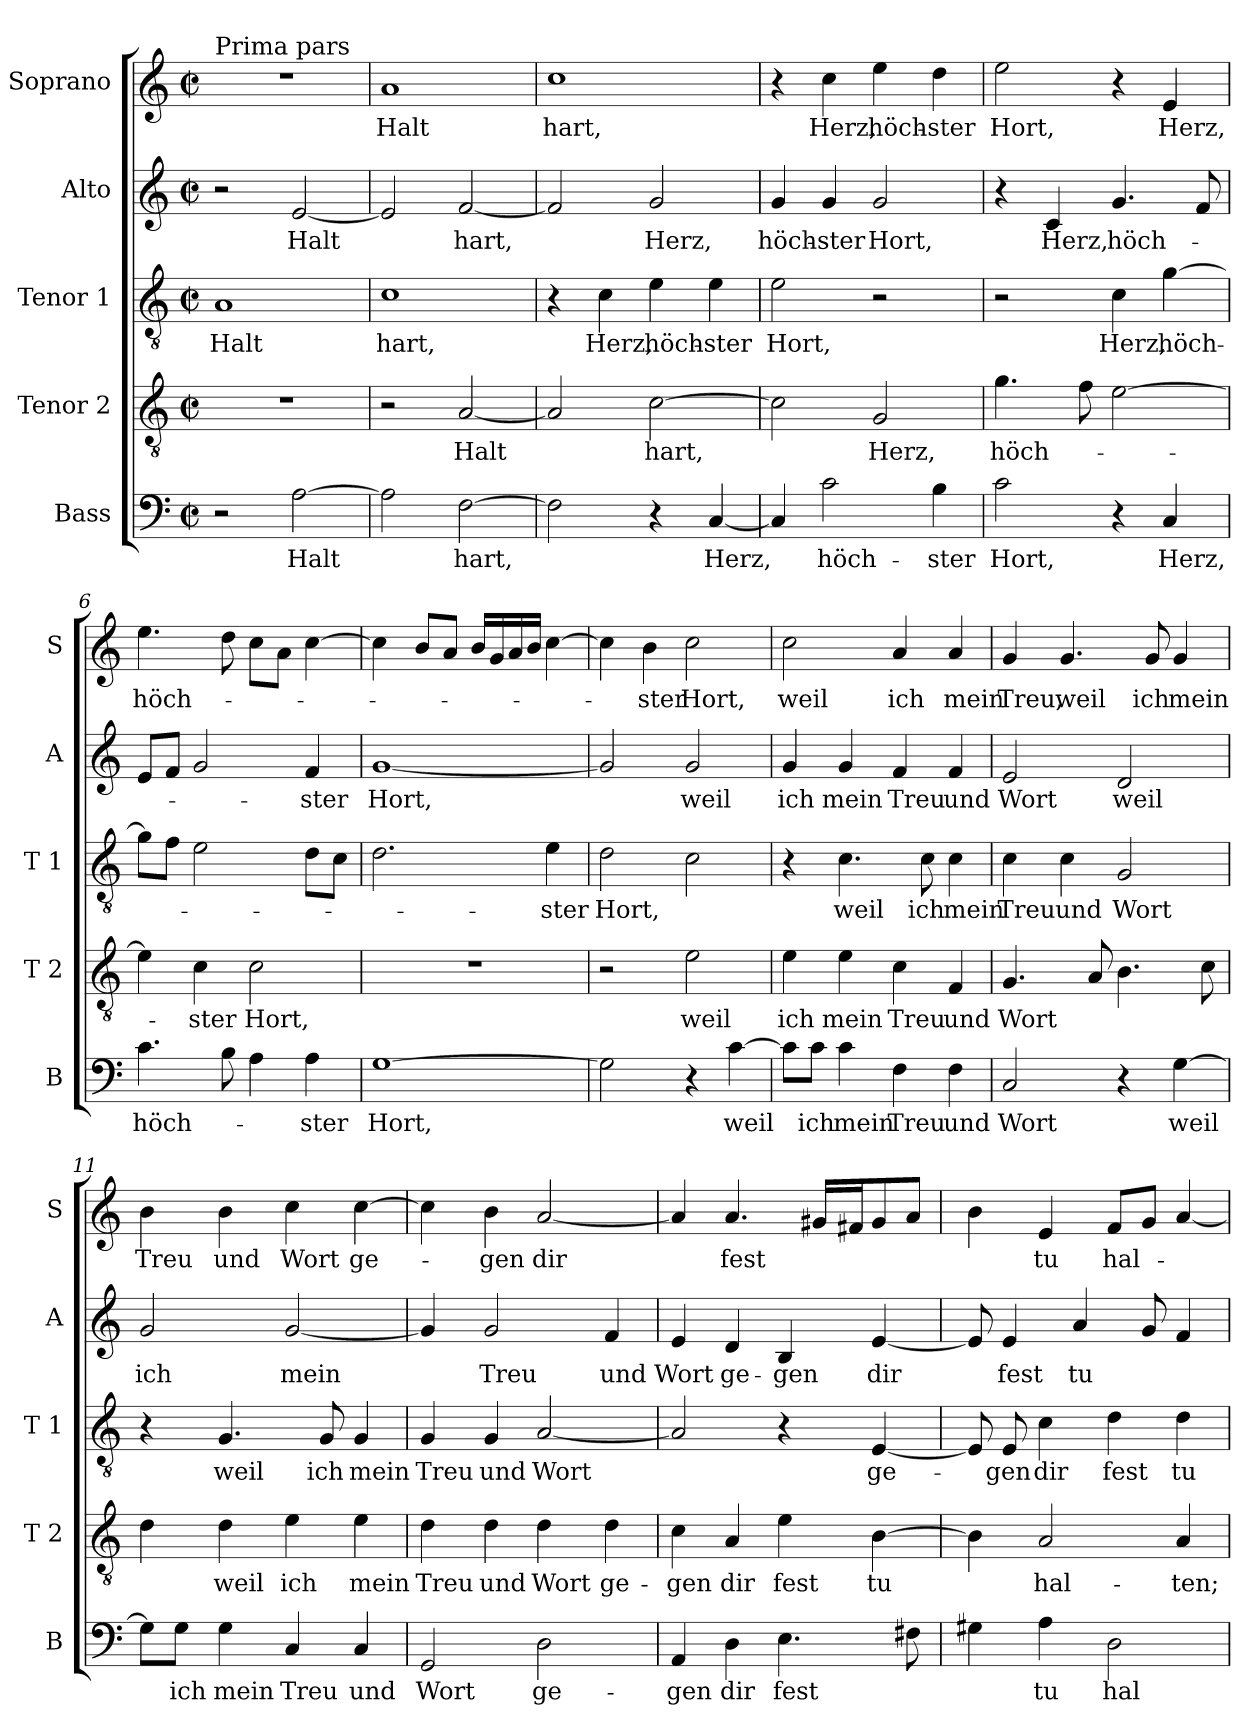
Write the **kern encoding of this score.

**kern	**text	**kern	**text	**kern	**text	**kern	**text	**kern	**text
*part5	*part5	*part4	*part4	*part3	*part3	*part2	*part2	*part1	*part1
*staff5	*staff5	*staff4	*staff4	*staff3	*staff3	*staff2	*staff2	*staff1	*staff1
*I"Bass	*	*I"Tenor 2	*	*I"Tenor 1	*	*I"Alto	*	*I"Soprano	*
*I'B	*	*I'T 2	*	*I'T 1	*	*I'A	*	*I'S	*
*clefF4	*	*clefGv2	*	*clefGv2	*	*clefG2	*	*clefG2	*
*k[]	*	*k[]	*	*k[]	*	*k[]	*	*k[]	*
*C:	*	*C:	*	*C:	*	*C:	*	*C:	*
*M2/2	*	*M2/2	*	*M2/2	*	*M2/2	*	*M2/2	*
*met(c|)	*	*met(c|)	*	*met(c|)	*	*met(c|)	*	*met(c|)	*
=1	=1	=1	=1	=1	=1	=1	=1	=1	=1
!	!	!	!	!	!	!	!	!LO:TX:a:t=Prima pars	!
!	!	!	!	!	!LO:LY:b	!	!	!	!
2r	.	1r	.	1A	Halt	2r	.	1r	.
!	!LO:LY:b	!	!	!	!	!	!LO:LY:b	!	!
[2A\	Halt	.	.	.	.	[2e/	Halt	.	.
=2	=2	=2	=2	=2	=2	=2	=2	=2	=2
!	!	!	!	!	!LO:LY:b	!	!	!	!LO:LY:b
2A\]	.	2r	.	1c	hart,	2e/]	.	1a	Halt
!	!LO:LY:b	!	!LO:LY:b	!	!	!	!LO:LY:b	!	!
[2F\	hart,	[2A/	Halt	.	.	[2f/	hart,	.	.
=3	=3	=3	=3	=3	=3	=3	=3	=3	=3
!	!	!	!	!	!	!	!	!	!LO:LY:b
2F\]	.	2A/]	.	4r	.	2f/]	.	1cc	hart,
!	!	!	!	!	!LO:LY:b	!	!	!	!
.	.	.	.	4c\	Herz,	.	.	.	.
!	!	!	!LO:LY:b	!	!LO:LY:b	!	!LO:LY:b	!	!
4r	.	[2c\	hart,	4e\	höch-	2g/	Herz,	.	.
!	!LO:LY:b	!	!	!	!LO:LY:b	!	!	!	!
[4C/	Herz,	.	.	4e\	-ster	.	.	.	.
=4	=4	=4	=4	=4	=4	=4	=4	=4	=4
!	!	!	!	!	!LO:LY:b	!	!LO:LY:b	!	!
4C/]	.	2c\]	.	2e\	Hort,	4g/	höch-	4r	.
!	!LO:LY:b	!	!	!	!	!	!LO:LY:b	!	!LO:LY:b
2c\	höch-	.	.	.	.	4g/	-ster	4cc\	Herz,
!	!	!	!LO:LY:b	!	!	!	!LO:LY:b	!	!LO:LY:b
.	.	2G/	Herz,	2r	.	2g/	Hort,	4ee\	höch-
!	!LO:LY:b	!	!	!	!	!	!	!	!LO:LY:b
4B\	-ster	.	.	.	.	.	.	4dd\	-ster
=5	=5	=5	=5	=5	=5	=5	=5	=5	=5
!	!LO:LY:b	!	!LO:LY:b	!	!	!	!	!	!LO:LY:b
2c\	Hort,	4.g\	höch-	2r	.	4r	.	2ee\	Hort,
!	!	!	!	!	!	!	!LO:LY:b	!	!
.	.	.	.	.	.	4c/	Herz,	.	.
.	.	8f\	.	.	.	.	.	.	.
!	!	!	!	!	!LO:LY:b	!	!LO:LY:b	!	!
4r	.	[2e\	.	4c\	Herz,	4.g/	höch-	4r	.
!	!LO:LY:b	!	!	!	!LO:LY:b	!	!	!	!LO:LY:b
4C/	Herz,	.	.	[4g\	höch-	.	.	4e/	Herz,
.	.	.	.	.	.	8f/	.	.	.
!!LO:LB:g=z
=6	=6	=6	=6	=6	=6	=6	=6	=6	=6
!	!LO:LY:b	!	!	!	!	!	!	!	!LO:LY:b
4.c\	höch-	4e\]	.	8g\L]	.	8e/L	.	4.ee\	höch-
.	.	.	.	8f\J	.	8f/J	.	.	.
!	!	!	!LO:LY:b	!	!	!	!	!	!
.	.	4c\	-ster	2e\	.	2g/	.	.	.
8B\	.	.	.	.	.	.	.	8dd\	.
!	!	!	!LO:LY:b	!	!	!	!	!	!
4A\	.	2c\	Hort,	.	.	.	.	8cc\L	.
.	.	.	.	.	.	.	.	8a\J	.
!	!LO:LY:b	!	!	!	!	!	!LO:LY:b	!	!
4A\	-ster	.	.	8d\L	.	4f/	-ster	[4cc\	.
.	.	.	.	8c\J	.	.	.	.	.
=7	=7	=7	=7	=7	=7	=7	=7	=7	=7
!	!LO:LY:b	!	!	!	!	!	!LO:LY:b	!	!
[1G	Hort,	1r	.	2.d\	.	[1g	Hort,	4cc\]	.
.	.	.	.	.	.	.	.	8b/L	.
.	.	.	.	.	.	.	.	8a/J	.
.	.	.	.	.	.	.	.	16b/LL	.
.	.	.	.	.	.	.	.	16g/	.
.	.	.	.	.	.	.	.	16a/	.
.	.	.	.	.	.	.	.	16b/JJ	.
!	!	!	!	!	!LO:LY:b	!	!	!	!
.	.	.	.	4e\	-ster	.	.	[4cc\	.
=8	=8	=8	=8	=8	=8	=8	=8	=8	=8
!	!	!	!	!	!LO:LY:b	!	!	!	!
2G\]	.	2r	.	2d\	Hort,	2g/]	.	4cc\]	.
!	!	!	!	!	!	!	!	!	!LO:LY:b
.	.	.	.	.	.	.	.	4b\	-ster
!	!	!	!LO:LY:b	!	!	!	!LO:LY:b	!	!LO:LY:b
4r	.	2e\	weil	2c\	.	2g/	weil	2cc\	Hort,
!	!LO:LY:b	!	!	!	!	!	!	!	!
[4c\	weil	.	.	.	.	.	.	.	.
=9	=9	=9	=9	=9	=9	=9	=9	=9	=9
!	!	!	!LO:LY:b	!	!	!	!LO:LY:b	!	!LO:LY:b
8c\L]	.	4e\	ich	4r	.	4g/	ich	2cc\	weil
!	!LO:LY:b	!	!	!	!	!	!	!	!
8c\J	ich	.	.	.	.	.	.	.	.
!	!LO:LY:b	!	!LO:LY:b	!	!LO:LY:b	!	!LO:LY:b	!	!
4c\	mein	4e\	mein	4.c\	weil	4g/	mein	.	.
!	!LO:LY:b	!	!LO:LY:b	!	!	!	!LO:LY:b	!	!LO:LY:b
4F\	Treu	4c\	Treu	.	.	4f/	Treu	4a/	ich
!	!	!	!	!	!LO:LY:b	!	!	!	!
.	.	.	.	8c\	ich	.	.	.	.
!	!LO:LY:b	!	!LO:LY:b	!	!LO:LY:b	!	!LO:LY:b	!	!LO:LY:b
4F\	und	4F/	und	4c\	mein	4f/	und	4a/	mein
=10	=10	=10	=10	=10	=10	=10	=10	=10	=10
!	!LO:LY:b	!	!LO:LY:b	!	!LO:LY:b	!	!LO:LY:b	!	!LO:LY:b
2C/	Wort	4.G/	Wort	4c\	Treu	2e/	Wort	4g/	Treu,
!	!	!	!	!	!LO:LY:b	!	!	!	!LO:LY:b
.	.	.	.	4c\	und	.	.	4.g/	weil
.	.	8A/	.	.	.	.	.	.	.
!	!	!	!	!	!LO:LY:b	!	!LO:LY:b	!	!
4r	.	4.B\	.	2G/	Wort	2d/	weil	.	.
!	!	!	!	!	!	!	!	!	!LO:LY:b
.	.	.	.	.	.	.	.	8g/	ich
!	!LO:LY:b	!	!	!	!	!	!	!	!LO:LY:b
[4G\	weil	.	.	.	.	.	.	4g/	mein
.	.	8c\	.	.	.	.	.	.	.
!!LO:LB:g=z
=11	=11	=11	=11	=11	=11	=11	=11	=11	=11
!	!	!	!	!	!	!	!LO:LY:b	!	!LO:LY:b
8G\L]	.	4d\	.	4r	.	2g/	ich	4b\	Treu
!	!LO:LY:b	!	!	!	!	!	!	!	!
8G\J	ich	.	.	.	.	.	.	.	.
!	!LO:LY:b	!	!LO:LY:b	!	!LO:LY:b	!	!	!	!LO:LY:b
4G\	mein	4d\	weil	4.G/	weil	.	.	4b\	und
!	!LO:LY:b	!	!LO:LY:b	!	!	!	!LO:LY:b	!	!LO:LY:b
4C/	Treu	4e\	ich	.	.	[2g/	mein	4cc\	Wort
!	!	!	!	!	!LO:LY:b	!	!	!	!
.	.	.	.	8G/	ich	.	.	.	.
!	!LO:LY:b	!	!LO:LY:b	!	!LO:LY:b	!	!	!	!LO:LY:b
4C/	und	4e\	mein	4G/	mein	.	.	[4cc\	ge-
=12	=12	=12	=12	=12	=12	=12	=12	=12	=12
!	!LO:LY:b	!	!LO:LY:b	!	!LO:LY:b	!	!	!	!
2GG/	Wort	4d\	Treu	4G/	Treu	4g/]	.	4cc\]	.
!	!	!	!LO:LY:b	!	!LO:LY:b	!	!LO:LY:b	!	!LO:LY:b
.	.	4d\	und	4G/	und	2g/	Treu	4b\	-gen
!	!LO:LY:b	!	!LO:LY:b	!	!LO:LY:b	!	!	!	!LO:LY:b
2D\	ge-	4d\	Wort	[2A/	Wort	.	.	[2a/	dir
!	!	!	!LO:LY:b	!	!	!	!LO:LY:b	!	!
.	.	4d\	ge-	.	.	4f/	und	.	.
=13	=13	=13	=13	=13	=13	=13	=13	=13	=13
!	!LO:LY:b	!	!LO:LY:b	!	!	!	!LO:LY:b	!	!
4AA/	-gen	4c\	-gen	2A/]	.	4e/	Wort	4a/]	.
!	!LO:LY:b	!	!LO:LY:b	!	!	!	!LO:LY:b	!	!LO:LY:b
4D\	dir	4A/	dir	.	.	4d/	ge-	4.a/	fest
!	!LO:LY:b	!	!LO:LY:b	!	!	!	!LO:LY:b	!	!
4.E\	fest	4e\	fest	4r	.	4B/	-gen	.	.
.	.	.	.	.	.	.	.	16g#X/LL	.
.	.	.	.	.	.	.	.	16f#X/J	.
!	!	!	!LO:LY:b	!	!LO:LY:b	!	!LO:LY:b	!	!
.	.	[4B\	tu	[4E/	ge-	[4e/	dir	8g#/	.
8F#X\	.	.	.	.	.	.	.	8a/J	.
=14	=14	=14	=14	=14	=14	=14	=14	=14	=14
4G#X\	.	4B\]	.	8E/]	.	8e/]	.	4b\	.
!	!	!	!	!	!LO:LY:b	!	!LO:LY:b	!	!
.	.	.	.	8E/	-gen	4e/	fest	.	.
!	!LO:LY:b	!	!LO:LY:b	!	!LO:LY:b	!	!	!	!LO:LY:b
4A\	tu	2A/	hal-	4c\	dir	.	.	4e/	tu
!	!	!	!	!	!	!	!LO:LY:b	!	!
.	.	.	.	.	.	4a/	tu	.	.
!	!LO:LY:b	!	!	!	!LO:LY:b	!	!	!	!LO:LY:b
2D\	hal-	.	.	4d\	fest	.	.	8f/L	hal-
.	.	.	.	.	.	8g/	.	8g/J	.
!	!	!	!LO:LY:b	!	!LO:LY:b	!	!	!	!
.	.	4A/	-ten;	4d\	tu	4f/	.	[4a/	.
=	=	=	=	=	=	=	=	=	=
*-	*-	*-	*-	*-	*-	*-	*-	*-	*-
